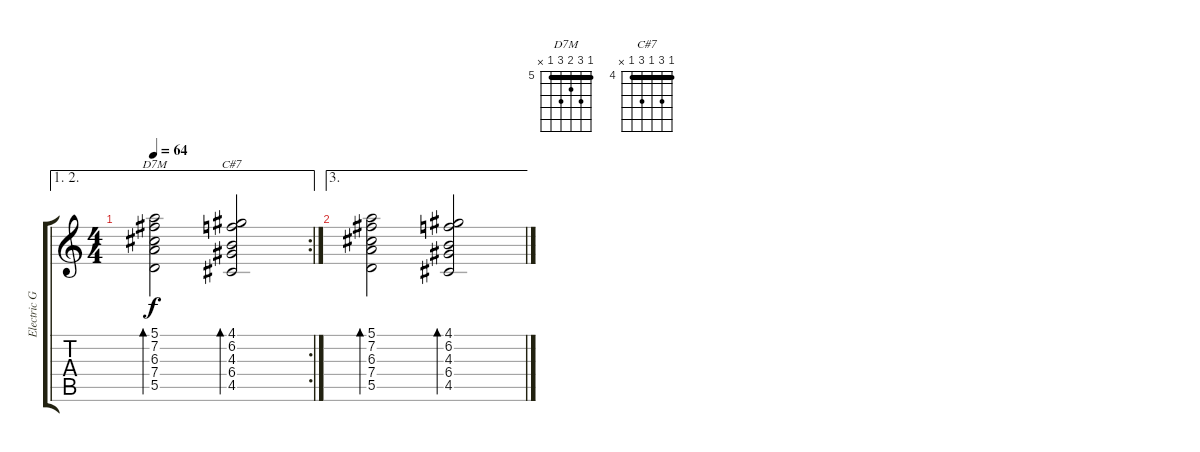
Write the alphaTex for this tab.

\track ("Electric Guitar (clean)" "Electric G") {instrument electricguitarclean}
\staff {score tabs}
\tuning (E4 B3 G3 D3 A2 E2) {hide}
\chord ("D7M" 5 7 6 7 5 x) {firstfret 5 barre 5}
\chord ("C#7" 4 6 4 6 4 x) {firstfret 4 barre 4}
\ae (1 2)
\rc 2
\ts (4 4)
\tempo 64
\clef g2
\ks c
(5.1 7.2 6.3 7.4 5.5).2{bd 240 ch "D7M" dy f} (4.1 6.2 4.3 6.4 4.5).2{bd 240 ch "C#7"} |
\ae 3
(5.1 7.2 6.3 7.4 5.5).2{bd 240} (4.1 6.2 4.3 6.4 4.5).2{bd 240}
